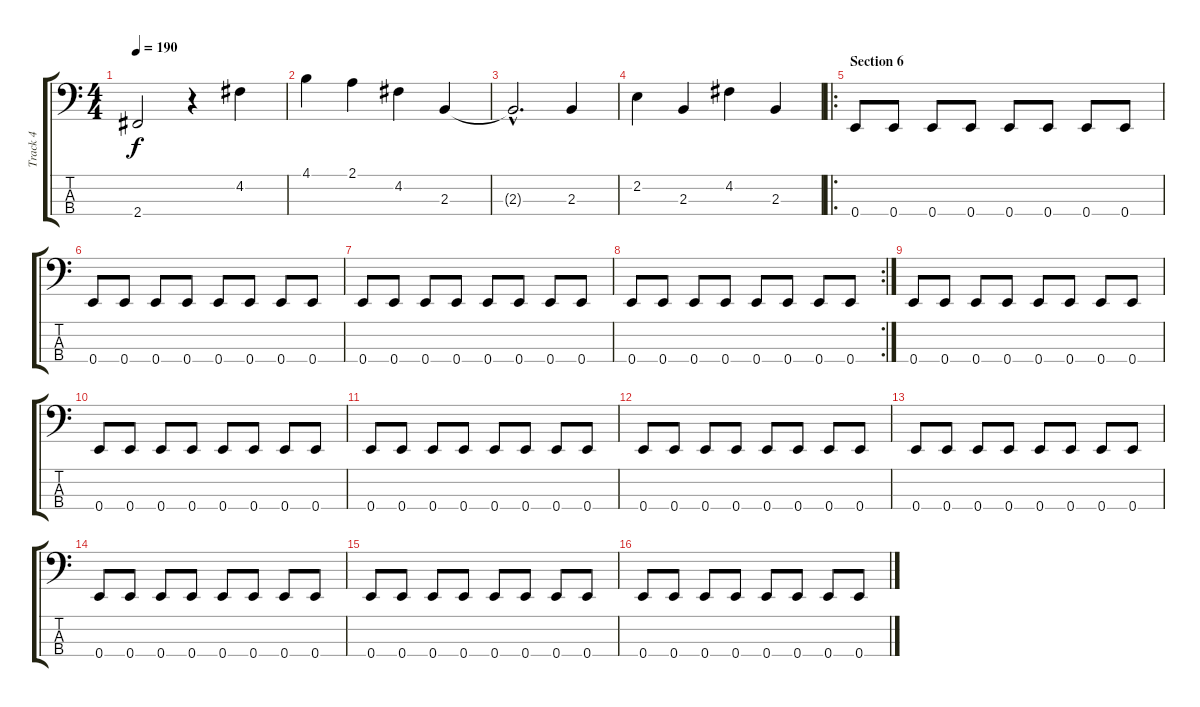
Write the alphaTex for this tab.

\track ("Track 4" "Track 4") {instrument electricbassfinger}
\staff {score tabs}
\tuning (G2 D2 A1 E1) {hide}
\ts (4 4)
\tempo 190
\clef f4
\ks c
2.4.2{dy f} r.4 4.2.4 |
4.1.4 2.1.4 4.2.4 2.3.4 |
2.3{hac t}.2{d} 2.3.4 |
2.2.4 2.3.4 4.2.4 2.3.4 |
\ro
\section ("" "Section 6")
0.4.8 0.4.8 0.4.8 0.4.8 0.4.8 0.4.8 0.4.8 0.4.8 |
0.4.8 0.4.8 0.4.8 0.4.8 0.4.8 0.4.8 0.4.8 0.4.8 |
0.4.8 0.4.8 0.4.8 0.4.8 0.4.8 0.4.8 0.4.8 0.4.8 |
\rc 2
0.4.8 0.4.8 0.4.8 0.4.8 0.4.8 0.4.8 0.4.8 0.4.8 |
0.4.8 0.4.8 0.4.8 0.4.8 0.4.8 0.4.8 0.4.8 0.4.8 |
0.4.8 0.4.8 0.4.8 0.4.8 0.4.8 0.4.8 0.4.8 0.4.8 |
0.4.8 0.4.8 0.4.8 0.4.8 0.4.8 0.4.8 0.4.8 0.4.8 |
0.4.8 0.4.8 0.4.8 0.4.8 0.4.8 0.4.8 0.4.8 0.4.8 |
0.4.8 0.4.8 0.4.8 0.4.8 0.4.8 0.4.8 0.4.8 0.4.8 |
0.4.8 0.4.8 0.4.8 0.4.8 0.4.8 0.4.8 0.4.8 0.4.8 |
0.4.8 0.4.8 0.4.8 0.4.8 0.4.8 0.4.8 0.4.8 0.4.8 |
0.4.8 0.4.8 0.4.8 0.4.8 0.4.8 0.4.8 0.4.8 0.4.8
